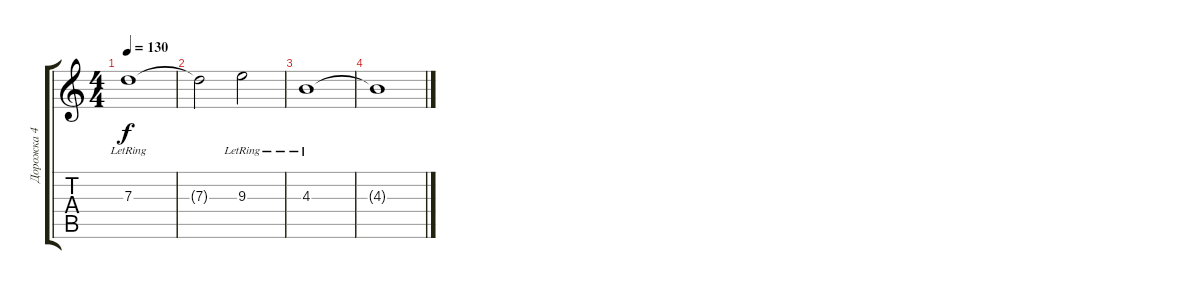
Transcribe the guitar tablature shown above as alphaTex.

\track ("Дорожка 4" "Дорожка 4") {instrument acousticguitarsteel}
\staff {score tabs}
\tuning (E4 B3 G3 D3 A2 E2) {hide}
\ts (4 4)
\tempo 130
\clef g2
\ks c
7.3{lr}.1{dy f} |
7.3{t}.2 9.3{lr}.2 |
4.3{lr}.1 |
4.3{t}.1
